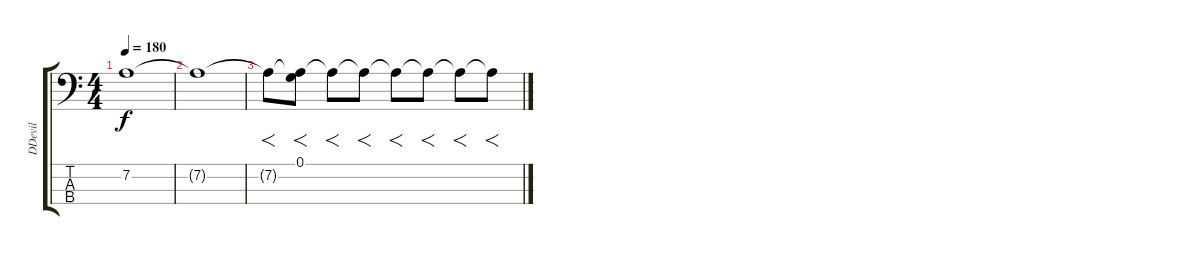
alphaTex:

\track ("DDevil" "DDevil") {instrument electricbasspick}
\staff {score tabs}
\tuning (G2 D2 A1 E1) {hide}
\ts (4 4)
\tempo 180
\clef f4
\ks c
7.2{t}.1{dy f} |
7.2{t}.1 |
7.2{t}.8{f} (0.1 7.2{t}).8{f} 7.2{t}.8{f} 7.2{t}.8{f} 7.2{t}.8{f} 7.2{t}.8{f} 7.2{t}.8{f} 7.2{t}.8{f}
